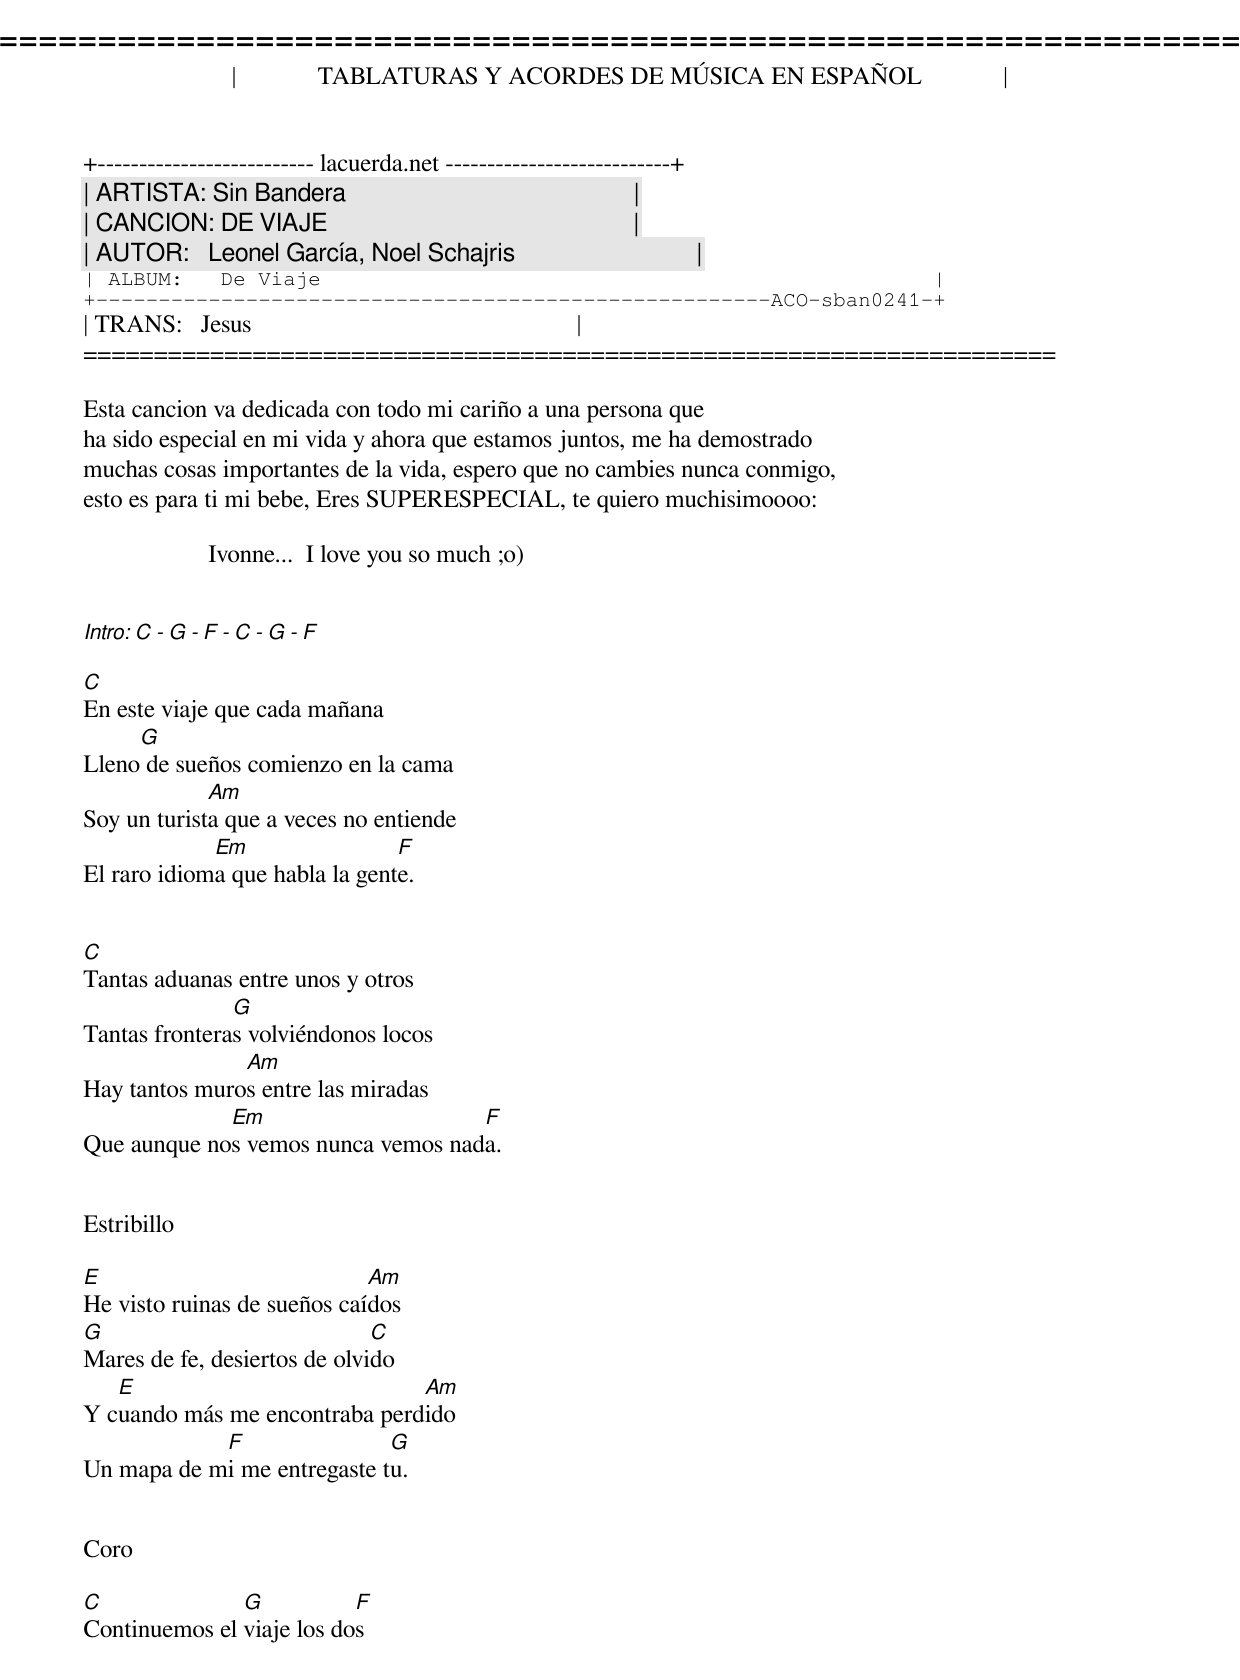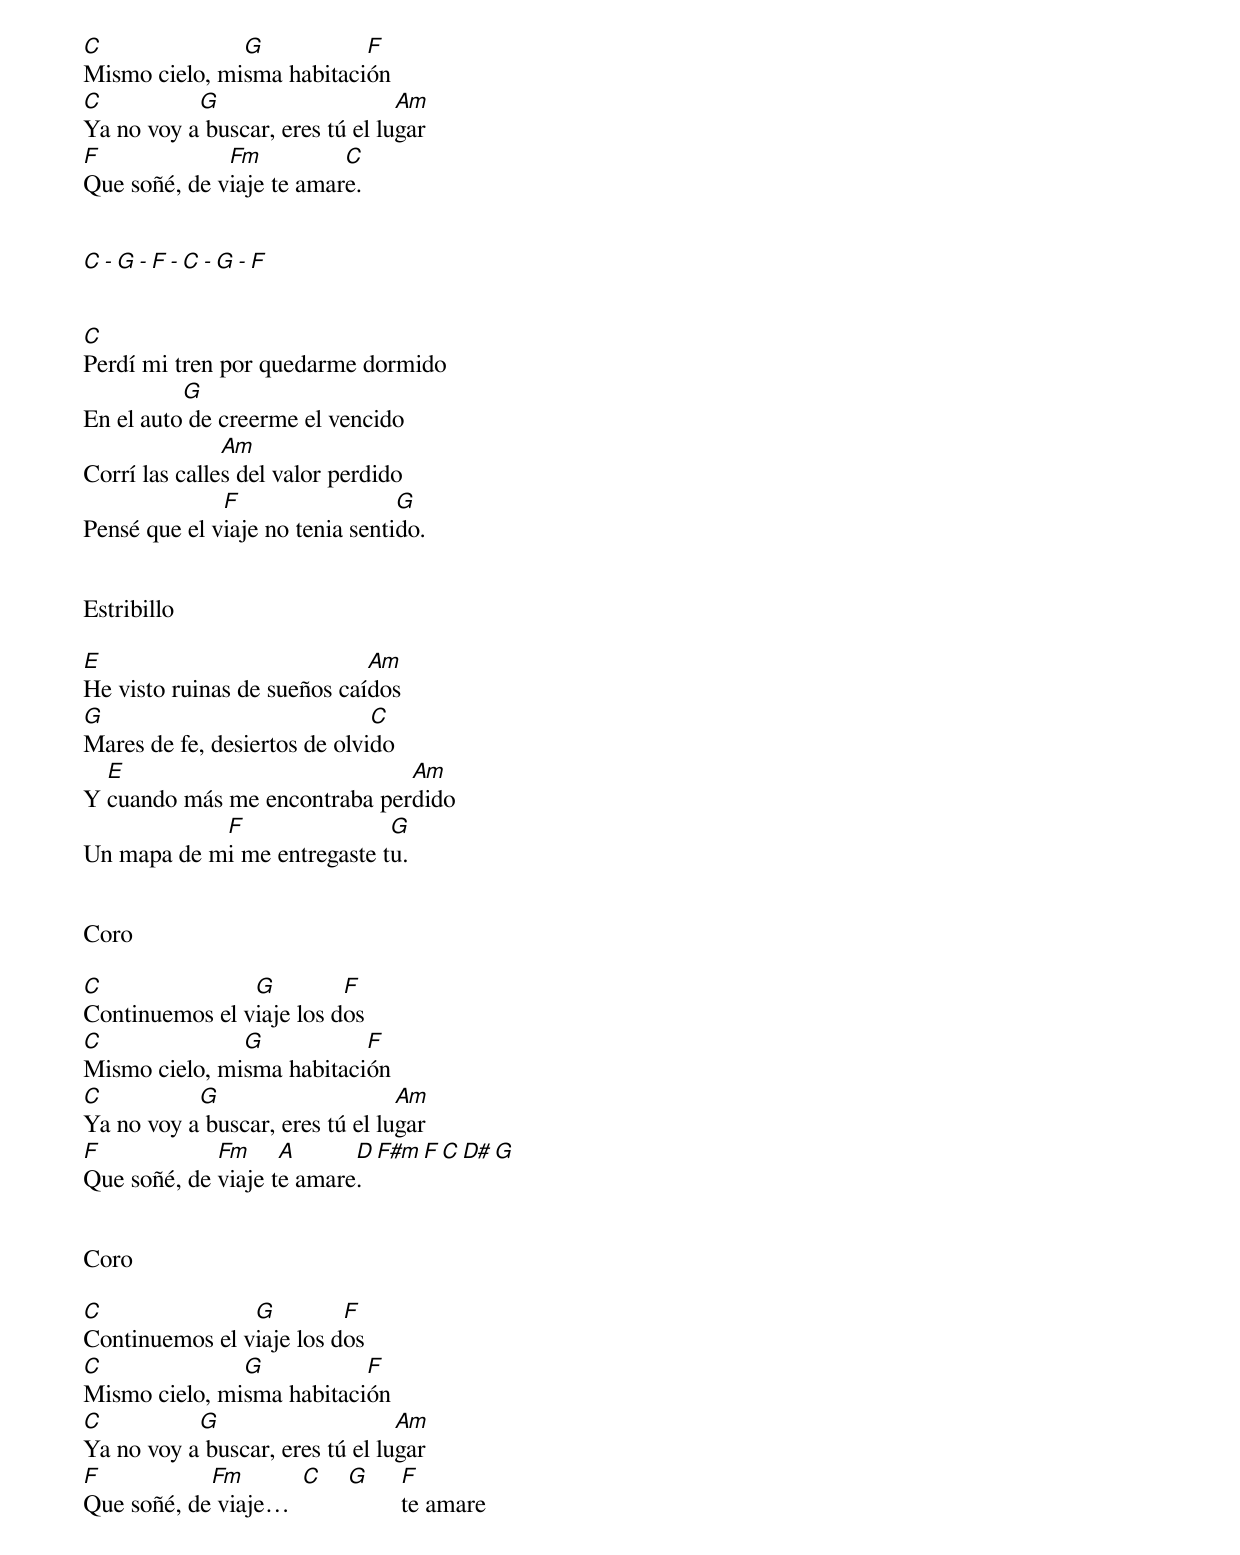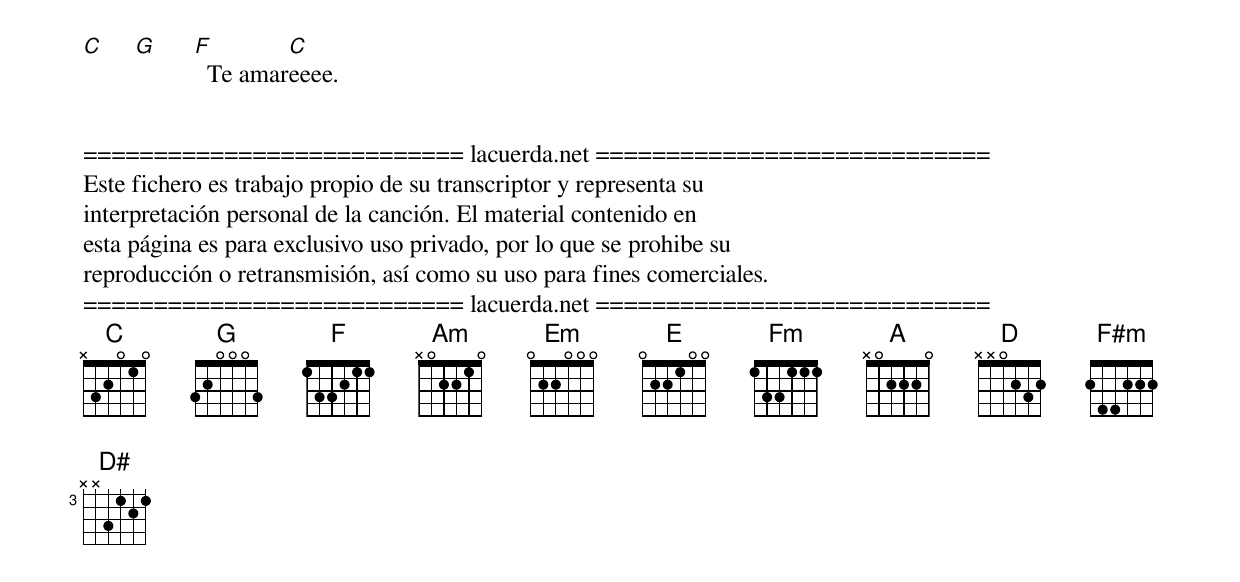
=====================================================================
|             TABLATURAS Y ACORDES DE MÚSICA EN ESPAÑOL             |
+-------------------------- lacuerda.net ---------------------------+
| ARTISTA: Sin Bandera                                              |
| CANCION: DE VIAJE                                                 |
| AUTOR:   Leonel García, Noel Schajris                             |
| ALBUM:   De Viaje                                                 |
+------------------------------------------------------ACO-sban0241-+
| TRANS:   Jesus                                                    |
=====================================================================

Esta cancion va dedicada con todo mi cariño a una persona que
ha sido especial en mi vida y ahora que estamos juntos, me ha demostrado
muchas cosas importantes de la vida, espero que no cambies nunca conmigo,
esto es para ti mi bebe, Eres SUPERESPECIAL, te quiero muchisimoooo:

                    Ivonne...  I love you so much ;o)


Intro: C - G - F - C - G - F

C
En este viaje que cada mañana
     G
Lleno de sueños comienzo en la cama
             Am
Soy un turista que a veces no entiende
             Em                 F
El raro idioma que habla la gente.


C
Tantas aduanas entre unos y otros
               G
Tantas fronteras volviéndonos locos
               Am
Hay tantos muros entre las miradas
             Em                     F
Que aunque nos vemos nunca vemos nada.


Estribillo

E                            Am
He visto ruinas de sueños caídos
G                             C
Mares de fe, desiertos de olvido
   E                           Am
Y cuando más me encontraba perdido
            F                G
Un mapa de mi me entregaste tu.


Coro

C              G           F
Continuemos el viaje los dos
C              G           F
Mismo cielo, misma habitación
C          G                     Am
Ya no voy a buscar, eres tú el lugar
F             Fm          C
Que soñé, de viaje te amare.


C - G - F - C - G - F


C
Perdí mi tren por quedarme dormido
          G
En el auto de creerme el vencido
               Am
Corrí las calles del valor perdido
              F                  G
Pensé que el viaje no tenia sentido.


Estribillo

E                            Am
He visto ruinas de sueños caídos
G                             C
Mares de fe, desiertos de olvido
  E                           Am
Y cuando más me encontraba perdido
            F                G
Un mapa de mi me entregaste tu.


Coro

C               G         F
Continuemos el viaje los dos
C              G           F
Mismo cielo, misma habitación
C          G                     Am
Ya no voy a buscar, eres tú el lugar
F            Fm     A      D  F#m  F C  D# G
Que soñé, de viaje te amare.


Coro

C               G         F
Continuemos el viaje los dos
C              G           F
Mismo cielo, misma habitación
C          G                     Am
Ya no voy a buscar, eres tú el lugar
F           Fm       C   G    F
Que soñé, de viaje           te amare
C    G     F        C
             Te amareeee.


=========================== lacuerda.net ============================
Este fichero es trabajo propio de su transcriptor y representa su
interpretación personal de la canción. El material contenido en
esta página es para exclusivo uso privado, por lo que se prohibe su
reproducción o retransmisión, así como su uso para fines comerciales.
=========================== lacuerda.net ============================
